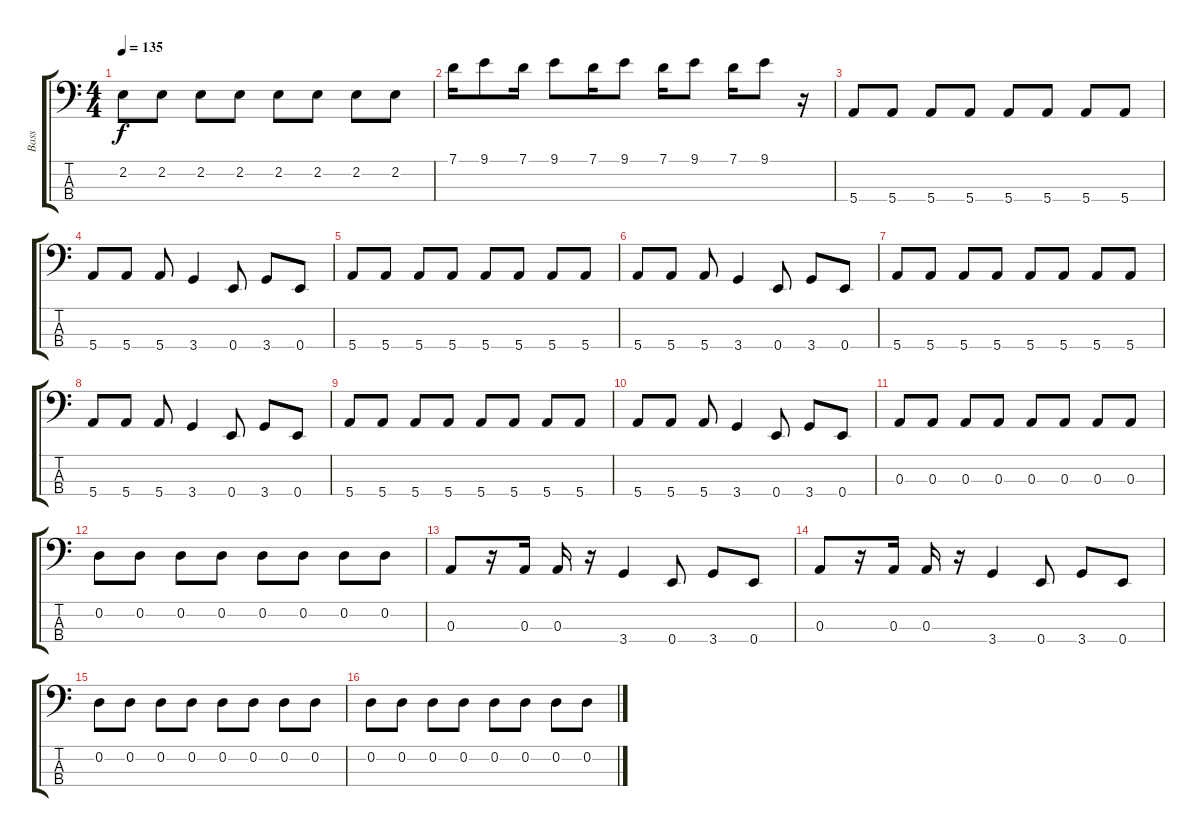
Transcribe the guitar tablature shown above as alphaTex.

\track ("Bass" "Bass") {instrument electricbasspick}
\staff {score tabs}
\tuning (G2 D2 A1 E1) {hide}
\ts (4 4)
\tempo 135
\clef f4
\ks c
2.2.8{dy f} 2.2.8 2.2.8 2.2.8 2.2.8 2.2.8 2.2.8 2.2.8 |
7.1.16 9.1.8 7.1.16 9.1.8 7.1.16 9.1.8 7.1.16 9.1.8 7.1.16 9.1.8 r.16 |
5.4.8 5.4.8 5.4.8 5.4.8 5.4.8 5.4.8 5.4.8 5.4.8 |
5.4.8 5.4.8 5.4.8 3.4.4 0.4.8 3.4.8 0.4.8 |
5.4.8 5.4.8 5.4.8 5.4.8 5.4.8 5.4.8 5.4.8 5.4.8 |
5.4.8 5.4.8 5.4.8 3.4.4 0.4.8 3.4.8 0.4.8 |
5.4.8 5.4.8 5.4.8 5.4.8 5.4.8 5.4.8 5.4.8 5.4.8 |
5.4.8 5.4.8 5.4.8 3.4.4 0.4.8 3.4.8 0.4.8 |
5.4.8 5.4.8 5.4.8 5.4.8 5.4.8 5.4.8 5.4.8 5.4.8 |
5.4.8 5.4.8 5.4.8 3.4.4 0.4.8 3.4.8 0.4.8 |
0.3.8 0.3.8 0.3.8 0.3.8 0.3.8 0.3.8 0.3.8 0.3.8 |
0.2.8 0.2.8 0.2.8 0.2.8 0.2.8 0.2.8 0.2.8 0.2.8 |
0.3.8 r.16 0.3.16 0.3.16 r.16 3.4.4 0.4.8 3.4.8 0.4.8 |
0.3.8 r.16 0.3.16 0.3.16 r.16 3.4.4 0.4.8 3.4.8 0.4.8 |
0.2.8 0.2.8 0.2.8 0.2.8 0.2.8 0.2.8 0.2.8 0.2.8 |
0.2.8 0.2.8 0.2.8 0.2.8 0.2.8 0.2.8 0.2.8 0.2.8
